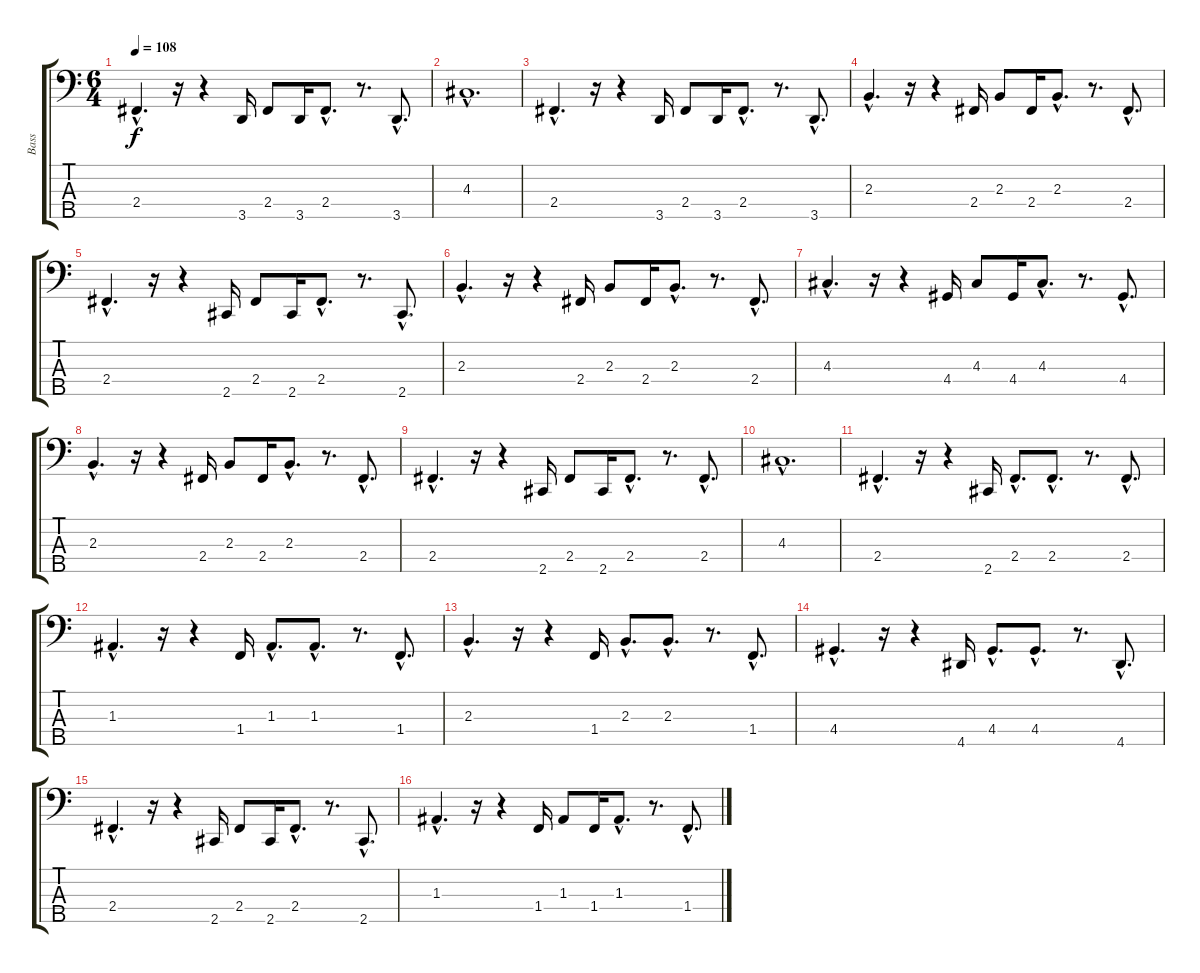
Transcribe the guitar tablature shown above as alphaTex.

\track ("Bass" "Bass") {instrument acousticbass}
\staff {score tabs}
\tuning (G2 D2 A1 E1 B0) {hide}
\ts (6 4)
\tempo 108
\clef f4
\ks c
2.4{hac}.4{d dy f} r.16 r.4 3.5.16 2.4.8 3.5.16 2.4{hac}.8{d} r.8{d} 3.5{hac}.8{d} |
4.3{hac}.1{d} |
2.4{hac}.4{d} r.16 r.4 3.5.16 2.4.8 3.5.16 2.4{hac}.8{d} r.8{d} 3.5{hac}.8{d} |
2.3{hac}.4{d} r.16 r.4 2.4.16 2.3.8 2.4.16 2.3{hac}.8{d} r.8{d} 2.4{hac}.8{d} |
2.4{hac}.4{d} r.16 r.4 2.5.16 2.4.8 2.5.16 2.4{hac}.8{d} r.8{d} 2.5{hac}.8{d} |
2.3{hac}.4{d} r.16 r.4 2.4.16 2.3.8 2.4.16 2.3{hac}.8{d} r.8{d} 2.4{hac}.8{d} |
4.3{hac}.4{d} r.16 r.4 4.4.16 4.3.8 4.4.16 4.3{hac}.8{d} r.8{d} 4.4{hac}.8{d} |
2.3{hac}.4{d} r.16 r.4 2.4.16 2.3.8 2.4.16 2.3{hac}.8{d} r.8{d} 2.4{hac}.8{d} |
2.4{hac}.4{d} r.16 r.4 2.5.16 2.4.8 2.5.16 2.4{hac}.8{d} r.8{d} 2.4{hac}.8{d} |
4.3{hac}.1{d} |
2.4{hac}.4{d} r.16 r.4 2.5.16 2.4{hac}.8{d} 2.4{hac}.8{d} r.8{d} 2.4{hac}.8{d} |
1.3{hac}.4{d} r.16 r.4 1.4.16 1.3{hac}.8{d} 1.3{hac}.8{d} r.8{d} 1.4{hac}.8{d} |
2.3{hac}.4{d} r.16 r.4 1.4.16 2.3{hac}.8{d} 2.3{hac}.8{d} r.8{d} 1.4{hac}.8{d} |
4.4{hac}.4{d} r.16 r.4 4.5.16 4.4{hac}.8{d} 4.4{hac}.8{d} r.8{d} 4.5{hac}.8{d} |
2.4{hac}.4{d} r.16 r.4 2.5.16 2.4.8 2.5.16 2.4{hac}.8{d} r.8{d} 2.5{hac}.8{d} |
1.3{hac}.4{d} r.16 r.4 1.4.16 1.3.8 1.4.16 1.3{hac}.8{d} r.8{d} 1.4{hac}.8{d}
